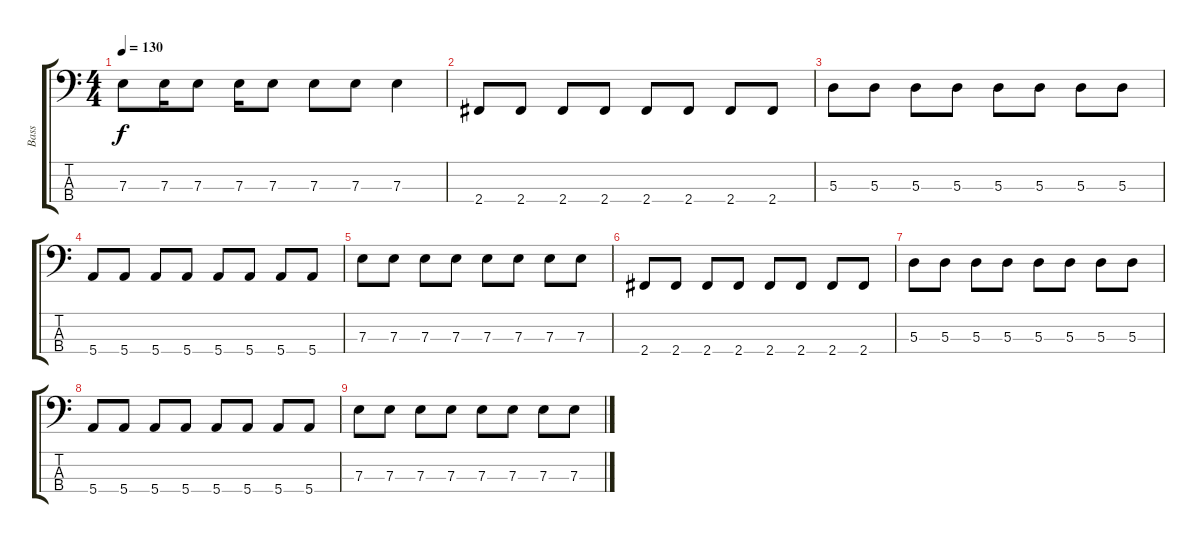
\track ("Bass" "Bass") {instrument electricbassfinger}
\staff {score tabs}
\tuning (G2 D2 A1 E1) {hide}
\ts (4 4)
\tempo 130
\clef f4
\ks c
7.3.8{dy f} 7.3.16 7.3.8 7.3.16 7.3.8 7.3.8 7.3.8 7.3.4 |
2.4.8 2.4.8 2.4.8 2.4.8 2.4.8 2.4.8 2.4.8 2.4.8 |
5.3.8 5.3.8 5.3.8 5.3.8 5.3.8 5.3.8 5.3.8 5.3.8 |
5.4.8 5.4.8 5.4.8 5.4.8 5.4.8 5.4.8 5.4.8 5.4.8 |
7.3.8 7.3.8 7.3.8 7.3.8 7.3.8 7.3.8 7.3.8 7.3.8 |
2.4.8 2.4.8 2.4.8 2.4.8 2.4.8 2.4.8 2.4.8 2.4.8 |
5.3.8 5.3.8 5.3.8 5.3.8 5.3.8 5.3.8 5.3.8 5.3.8 |
5.4.8 5.4.8 5.4.8 5.4.8 5.4.8 5.4.8 5.4.8 5.4.8 |
7.3.8 7.3.8 7.3.8 7.3.8 7.3.8 7.3.8 7.3.8 7.3.8
